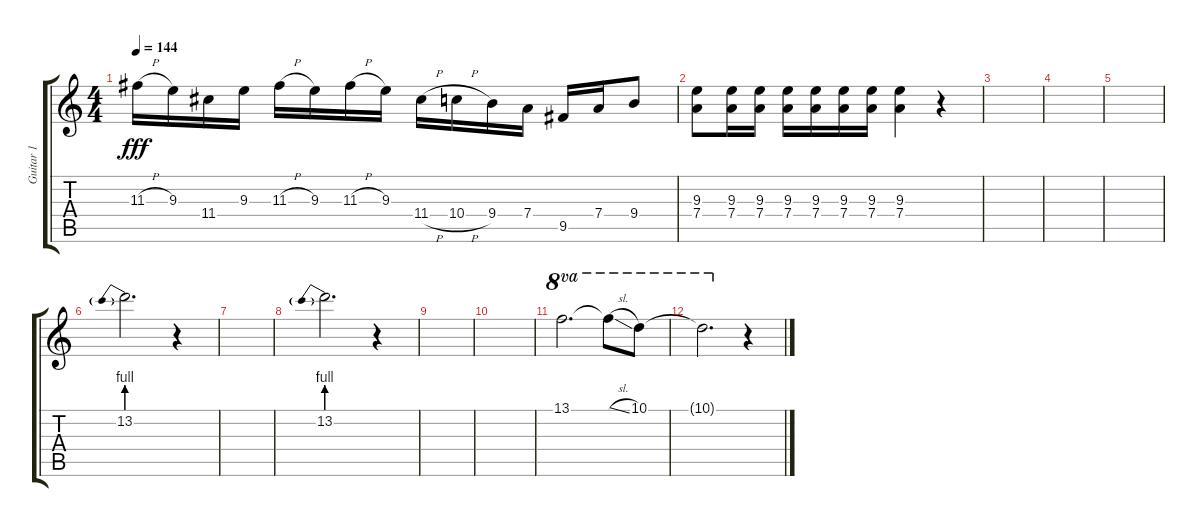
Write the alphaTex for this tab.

\track ("Guitar 1" "Guitar 1") {instrument distortionguitar}
\staff {score tabs}
\tuning (E4 B3 G3 D3 A2 D2) {hide}
\ts (4 4)
\tempo 144
\clef g2
\ks c
11.3{h}.16{dy fff} 9.3.16 11.4.16 9.3.16 11.3{h}.16 9.3.16 11.3{h}.16 9.3.16 11.4{h}.16 10.4{h}.16 9.4.16 7.4.16 9.5.16 7.4.16 9.4.8 |
(9.3 7.4).8 (9.3 7.4).16 (9.3 7.4).16 (9.3 7.4).16 (9.3 7.4).16 (9.3 7.4).16 (9.3 7.4).16 (9.3 7.4).4 r.4 |
|
|
|
13.2{be (prebend 0 4 60 4)}.2{d} r.4 |
|
13.2{be (prebend 0 4 60 4)}.2{d} r.4 |
|
|
13.1.2{d ot 8va} 13.1{sl t}.8{ot 8va} 10.1.8{ot 8va} |
10.1{t}.2{d ot 8va} r.4
